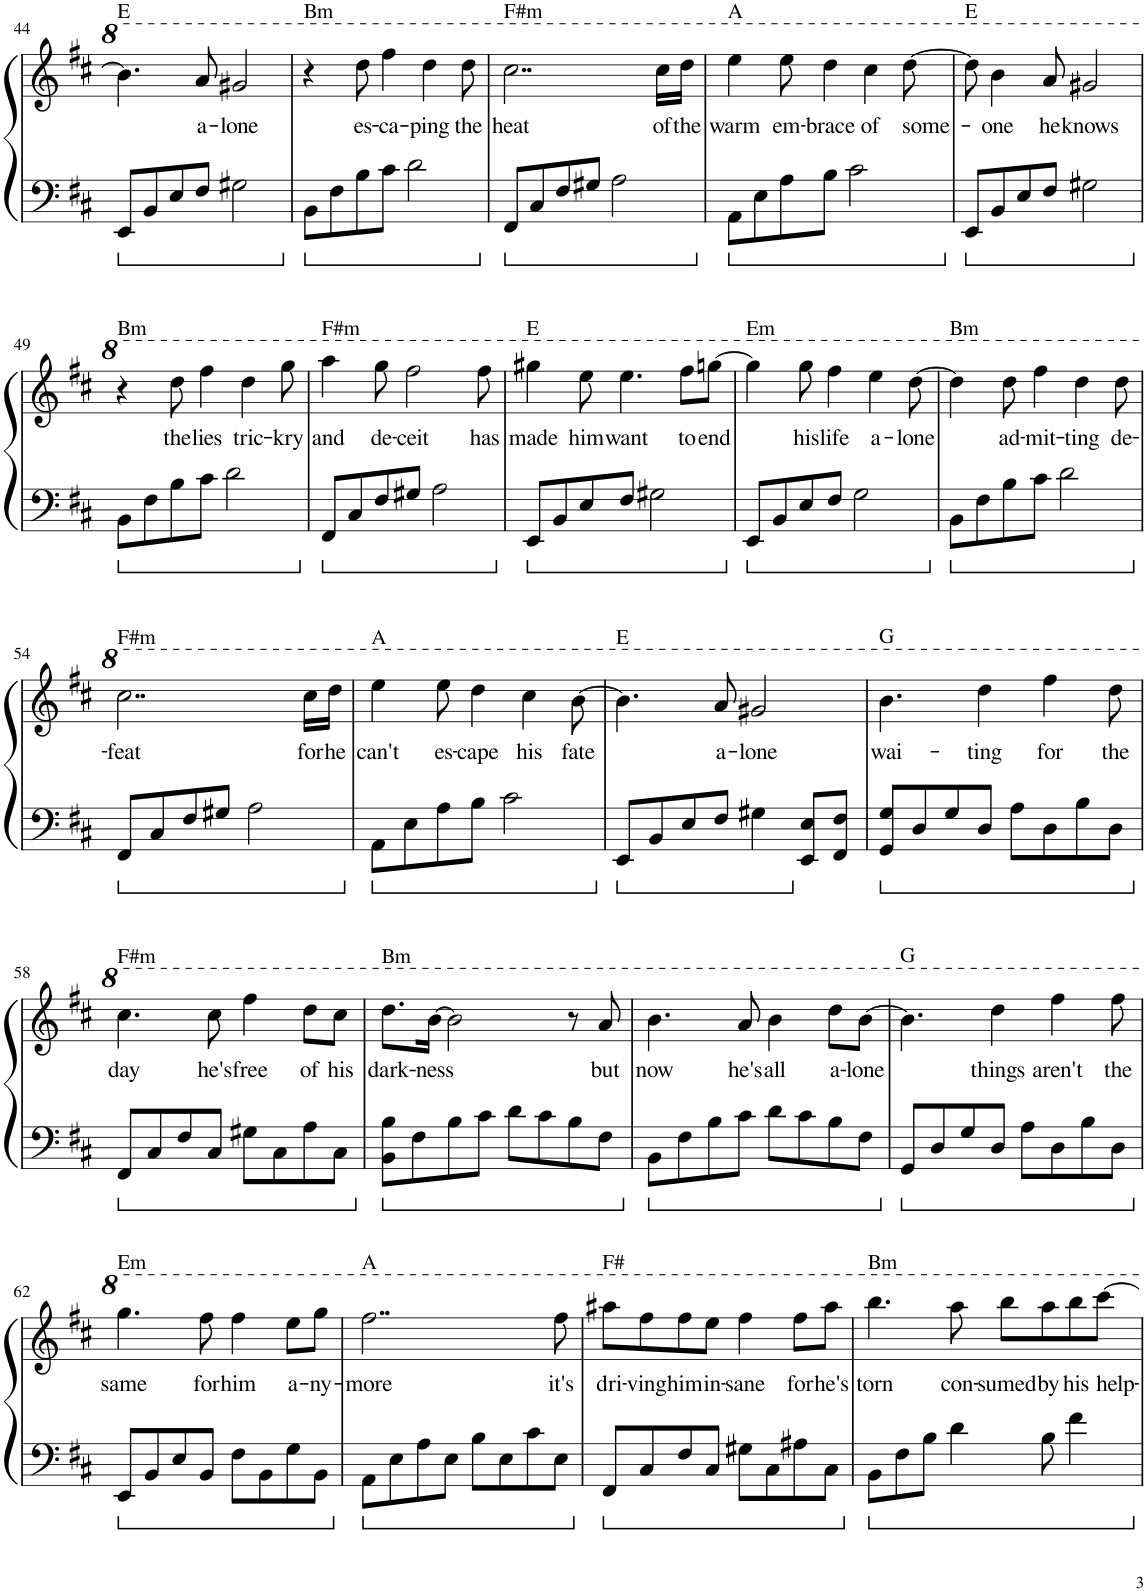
**kern	**kern	**text
*part1	*part1	*part1
*staff2	*staff1	*staff1
*I"Piano	*	*
*I'Pno.	*	*
!!LO:PB:g=z
*clefF4	*clefG2	*
*k[f#c#]	*k[f#c#]	*
*M4/4	*M4/4	*
=44	=44	=44
!	!LO:TX:a:t=E	!
8EE/L	4.bb\]	.
8BB/	.	.
8E/	.	.
!	!	!LO:LY:b
8F#/J	8aa/	a-
!	!	!LO:LY:b
2G#X\	2gg#X/	-lone
=45	=45	=45
!	!LO:TX:a:t=Bm	!
8BB\L	4r	.
8F#\	.	.
!	!	!LO:LY:b
8B\	8ddd\	es-
!	!	!LO:LY:b
8c#\J	4fff#\	-ca-
2d\	.	.
!	!	!LO:LY:b
.	4ddd\	-ping
!	!	!LO:LY:b
.	8ddd\	the
=46	=46	=46
!	!LO:TX:a:t=F#m	!
!	!	!LO:LY:b
8FF#/L	2..ccc#\	heat
8C#/	.	.
8F#/	.	.
8G#X/J	.	.
2A\	.	.
!	!	!LO:LY:b
.	16ccc#\LL	of
!	!	!LO:LY:b
.	16ddd\JJ	the
=47	=47	=47
!	!LO:TX:a:t=A	!
!	!	!LO:LY:b
8AA\L	4eee\	warm
8E\	.	.
!	!	!LO:LY:b
8A\	8eee\	em-
!	!	!LO:LY:b
8B\J	4ddd\	-brace
2c#\	.	.
!	!	!LO:LY:b
.	4ccc#\	of
!	!	!LO:LY:b
.	[8ddd\	some-
=48	=48	=48
!	!LO:TX:a:t=E	!
8EE/L	8ddd\]	.
!	!	!LO:LY:b
8BB/	4bb\	-one
8E/	.	.
!	!	!LO:LY:b
8F#/J	8aa/	he
!	!	!LO:LY:b
2G#X\	2gg#X/	knows
!!LO:LB:g=z
=49	=49	=49
!	!LO:TX:a:t=Bm	!
8BB\L	4r	.
8F#\	.	.
!	!	!LO:LY:b
8B\	8ddd\	the
!	!	!LO:LY:b
8c#\J	4fff#\	lies
2d\	.	.
!	!	!LO:LY:b
.	4ddd\	tric-
!	!	!LO:LY:b
.	8ggg\	-kry
=50	=50	=50
!	!LO:TX:a:t=F#m	!
!	!	!LO:LY:b
8FF#/L	4aaa\	and
8C#/	.	.
!	!	!LO:LY:b
8F#/	8ggg\	de-
!	!	!LO:LY:b
8G#X/J	2fff#\	-ceit
2A\	.	.
!	!	!LO:LY:b
.	8fff#\	has
=51	=51	=51
!	!LO:TX:a:t=E	!
!	!	!LO:LY:b
8EE/L	4ggg#X\	made
8BB/	.	.
!	!	!LO:LY:b
8E/	8eee\	him
!	!	!LO:LY:b
8F#/J	4.eee\	want
2G#X\	.	.
!	!	!LO:LY:b
.	8fff#\L	to
!	!	!LO:LY:b
.	[8gggn\J	end
=52	=52	=52
!	!LO:TX:a:t=Em	!
8EE/L	4ggg\]	.
8BB/	.	.
!	!	!LO:LY:b
8E/	8ggg\	his
!	!	!LO:LY:b
8F#/J	4fff#\	life
2G\	.	.
!	!	!LO:LY:b
.	4eee\	a-
!	!	!LO:LY:b
.	[8ddd\	-lone
=53	=53	=53
!	!LO:TX:a:t=Bm	!
8BB\L	4ddd\]	.
8F#\	.	.
!	!	!LO:LY:b
8B\	8ddd\	ad-
!	!	!LO:LY:b
8c#\J	4fff#\	-mit-
2d\	.	.
!	!	!LO:LY:b
.	4ddd\	-ting
!	!	!LO:LY:b
.	8ddd\	de-
!!LO:LB:g=z
=54	=54	=54
!	!LO:TX:a:t=F#m	!
!	!	!LO:LY:b
8FF#/L	2..ccc#\	-feat
8C#/	.	.
8F#/	.	.
8G#X/J	.	.
2A\	.	.
!	!	!LO:LY:b
.	16ccc#\LL	for
!	!	!LO:LY:b
.	16ddd\JJ	he
=55	=55	=55
!	!LO:TX:a:t=A	!
!	!	!LO:LY:b
8AA\L	4eee\	can't
8E\	.	.
!	!	!LO:LY:b
8A\	8eee\	es-
!	!	!LO:LY:b
8B\J	4ddd\	-cape
2c#\	.	.
!	!	!LO:LY:b
.	4ccc#\	his
!	!	!LO:LY:b
.	[8bb\	fate
=56	=56	=56
!	!LO:TX:a:t=E	!
8EE/L	4.bb\]	.
8BB/	.	.
8E/	.	.
!	!	!LO:LY:b
8F#/J	8aa/	a-
!	!	!LO:LY:b
4G#X\	2gg#X/	-lone
8EE/ 8E/L	.	.
8FF#/ 8F#/J	.	.
=57	=57	=57
!	!LO:TX:a:t=G	!
!	!	!LO:LY:b
8GG/ 8G/L	4.bb\	wai-
8D/	.	.
8G/	.	.
!	!	!LO:LY:b
8D/J	4ddd\	-ting
8A\L	.	.
!	!	!LO:LY:b
8D\	4fff#\	for
8B\	.	.
!	!	!LO:LY:b
8D\J	8ddd\	the
!!LO:LB:g=z
=58	=58	=58
!	!LO:TX:a:t=F#m	!
!	!	!LO:LY:b
8FF#/L	4.ccc#\	day
8C#/	.	.
8F#/	.	.
!	!	!LO:LY:b
8C#/J	8ccc#\	he's
!	!	!LO:LY:b
8G#X\L	4fff#\	free
8C#\	.	.
!	!	!LO:LY:b
8A\	8ddd\L	of
!	!	!LO:LY:b
8C#\J	8ccc#\J	his
=59	=59	=59
!	!LO:TX:a:t=Bm	!
!	!	!LO:LY:b
8BB\ 8B\L	8.ddd\L	dark-
8F#\	.	.
!	!	!LO:LY:b
.	[16bb\Jk	ness
8B\	2bb\]	.
8c#\J	.	.
8d\L	.	.
8c#\	.	.
8B\	8r	.
!	!	!LO:LY:b
8F#\J	8aa/	but
=60	=60	=60
!	!	!LO:LY:b
8BB\L	4.bb\	now
8F#\	.	.
8B\	.	.
!	!	!LO:LY:b
8c#\J	8aa/	he's
!	!	!LO:LY:b
8d\L	4bb\	all
8c#\	.	.
!	!	!LO:LY:b
8B\	8ddd\L	a-
!	!	!LO:LY:b
8F#\J	[8bb\J	-lone
=61	=61	=61
!	!LO:TX:a:t=G	!
8GG/L	4.bb\]	.
8D/	.	.
8G/	.	.
!	!	!LO:LY:b
8D/J	4ddd\	things
8A\L	.	.
!	!	!LO:LY:b
8D\	4fff#\	aren't
8B\	.	.
!	!	!LO:LY:b
8D\J	8fff#\	the
!!LO:LB:g=z
=62	=62	=62
!	!LO:TX:a:t=Em	!
!	!	!LO:LY:b
8EE/L	4.ggg\	same
8BB/	.	.
8E/	.	.
!	!	!LO:LY:b
8BB/J	8fff#\	for
!	!	!LO:LY:b
8F#\L	4fff#\	him
8BB\	.	.
!	!	!LO:LY:b
8G\	8eee\L	a-
!	!	!LO:LY:b
8BB\J	8ggg\J	-ny-
=63	=63	=63
!	!LO:TX:a:t=A	!
!	!	!LO:LY:b
8AA\L	2..fff#\	-more
8E\	.	.
8A\	.	.
8E\J	.	.
8B\L	.	.
8E\	.	.
8c#\	.	.
!	!	!LO:LY:b
8E\J	8fff#\	it's
=64	=64	=64
!	!LO:TX:a:t=F#	!
!	!	!LO:LY:b
8FF#/L	8aaa#X\L	dri-
!	!	!LO:LY:b
8C#/	8fff#\	-ving
!	!	!LO:LY:b
8F#/	8fff#\	him
!	!	!LO:LY:b
8C#/J	8eee\J	in-
!	!	!LO:LY:b
8G#X\L	4fff#\	-sane
8C#\	.	.
!	!	!LO:LY:b
8A#X\	8fff#\L	for
!	!	!LO:LY:b
8C#\J	8aaa#\J	he's
=65	=65	=65
!	!LO:TX:a:t=Bm	!
!	!	!LO:LY:b
8BB\L	4.bbb\	torn
8F#\	.	.
8B\J	.	.
!	!	!LO:LY:b
4d\	8aaa\	con-
!	!	!LO:LY:b
.	8bbb\L	-sumed
!	!	!LO:LY:b
8B\	8aaa\	by
!	!	!LO:LY:b
4f#\	8bbb\	his
!	!	!LO:LY:b
.	[8cccc#\J	help-
=	=	=
*-	*-	*-
